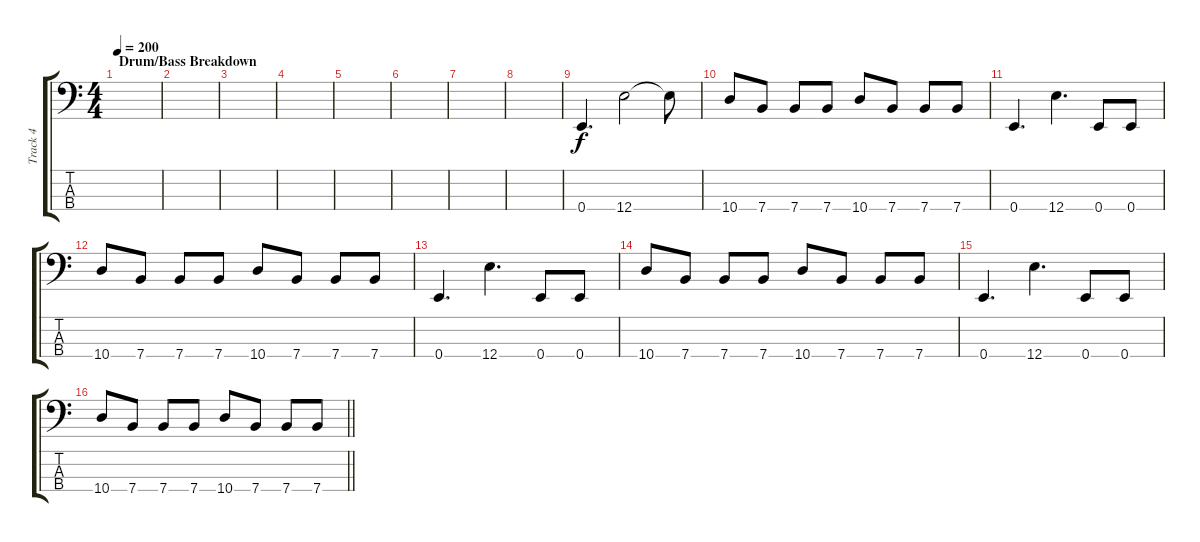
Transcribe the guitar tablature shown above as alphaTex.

\track ("Track 4" "Track 4") {instrument electricbasspick}
\staff {score tabs}
\tuning (G2 D2 A1 E1) {hide}
\ts (4 4)
\section ("" "Drum/Bass Breakdown")
\tempo 200
\clef f4
\ks c
|
|
|
|
|
|
|
|
0.4.4{d} 12.4.2 12.4{t}.8 |
10.4.8 7.4.8 7.4.8 7.4.8 10.4.8 7.4.8 7.4.8 7.4.8 |
0.4.4{d} 12.4.4{d} 0.4.8 0.4.8 |
10.4.8 7.4.8 7.4.8 7.4.8 10.4.8 7.4.8 7.4.8 7.4.8 |
0.4.4{d} 12.4.4{d} 0.4.8 0.4.8 |
10.4.8 7.4.8 7.4.8 7.4.8 10.4.8 7.4.8 7.4.8 7.4.8 |
0.4.4{d} 12.4.4{d} 0.4.8 0.4.8 |
\barLineRight lightlight
10.4.8 7.4.8 7.4.8 7.4.8 10.4.8 7.4.8 7.4.8 7.4.8
